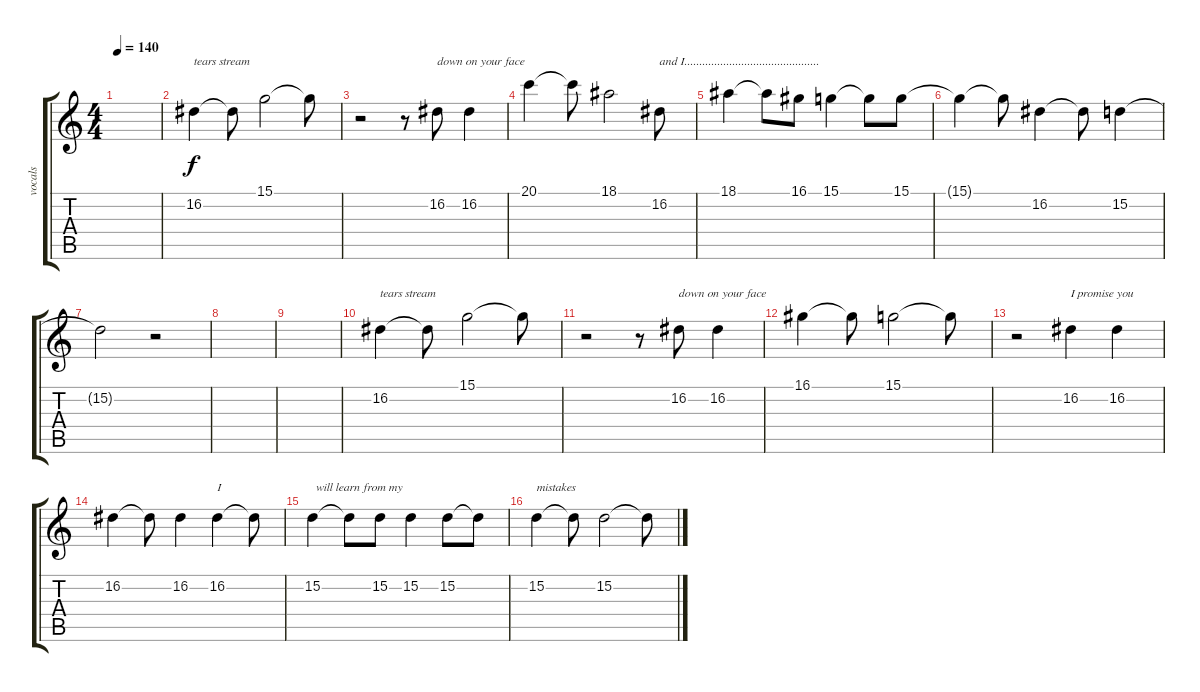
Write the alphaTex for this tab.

\track ("vocals" "vocals") {instrument flute}
\staff {score tabs}
\tuning (E4 B3 G3 D3 A2 E2) {hide}
\ts (4 4)
\tempo 140
\clef g2
\ks c
|
16.2.4{txt "tears stream"} 16.2{t}.8 15.1.2 15.1{t}.8 |
r.2 r.8 16.2.8{txt "down on your face"} 16.2.4 |
20.1.4 20.1{t}.8 18.1.2 16.2.8{txt "and I............................................."} |
18.1.4 18.1{t}.8 16.1.8 15.1.4 15.1{t}.8 15.1.8 |
15.1{t}.4 15.1{t}.8 16.2.4 16.2{t}.8 15.2.4 |
15.2{t}.2 r.2 |
|
|
16.2.4{txt "tears stream"} 16.2{t}.8 15.1.2 15.1{t}.8 |
r.2 r.8 16.2.8{txt "down on your face"} 16.2.4 |
16.1.4 16.1{t}.8 15.1.2 15.1{t}.8 |
r.2 16.2.4{txt "I promise you"} 16.2.4 |
16.2.4 16.2{t}.8 16.2.4 16.2.4{txt "I "} 16.2{t}.8 |
15.2.4{txt " will learn from my"} 15.2{t}.8 15.2.8 15.2.4 15.2.8 15.2{t}.8 |
15.2.4{txt "mistakes"} 15.2{t}.8 15.2.2 15.2{t}.8
